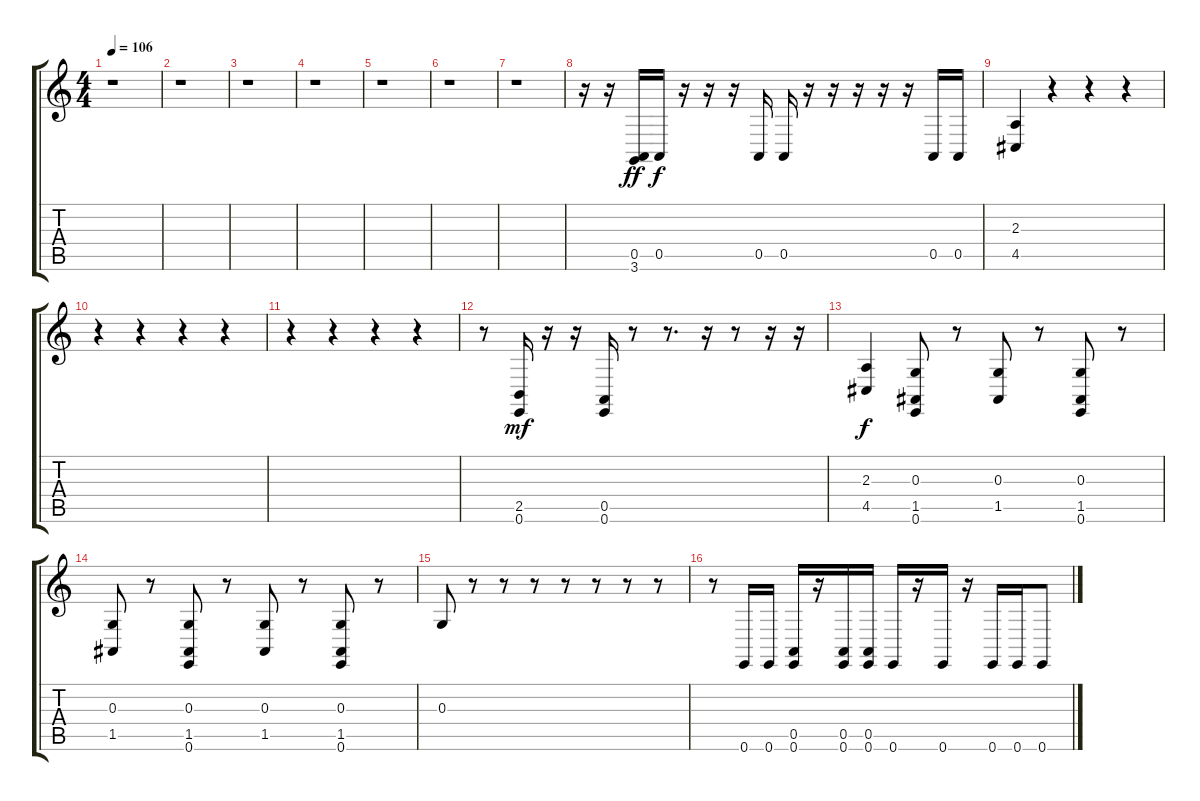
\track "" {instrument acousticgrandpiano}
\staff {score tabs}
\tuning (E4 B3 G3 D3 A2 E2) {hide}
\ts (4 4)
\tempo 106
\clef g2
\ks c
r.1{dy ff} |
r.1 |
r.1 |
r.1 |
r.1 |
r.1 |
r.1 |
r.16 r.16 (0.5 3.6).16 0.5.16{dy f} r.16 r.16 r.16 0.5.16 0.5.16 r.16 r.16 r.16 r.16 r.16 0.5.16 0.5.16 |
(2.3 4.5).4 r.4 r.4 r.4 |
r.4 r.4 r.4 r.4 |
r.4 r.4 r.4 r.4 |
r.8 (2.5 0.6).16{dy mf} r.16 r.16 (0.5 0.6).16 r.8 r.8{d} r.16 r.8 r.16 r.16 |
(2.3 4.5).4{dy f} (0.3 1.5 0.6).8 r.8 (0.3 1.5).8 r.8 (0.3 1.5 0.6).8 r.8 |
(0.3 1.5).8 r.8 (0.3 1.5 0.6).8 r.8 (0.3 1.5).8 r.8 (0.3 1.5 0.6).8 r.8 |
0.3.8 r.8 r.8 r.8 r.8 r.8 r.8 r.8 |
r.8 0.6.16 0.6.16 (0.5 0.6).16 r.16 (0.5 0.6).16 (0.5 0.6).16 0.6.16 r.16 0.6.16 r.16 0.6.16 0.6.16 0.6.8
